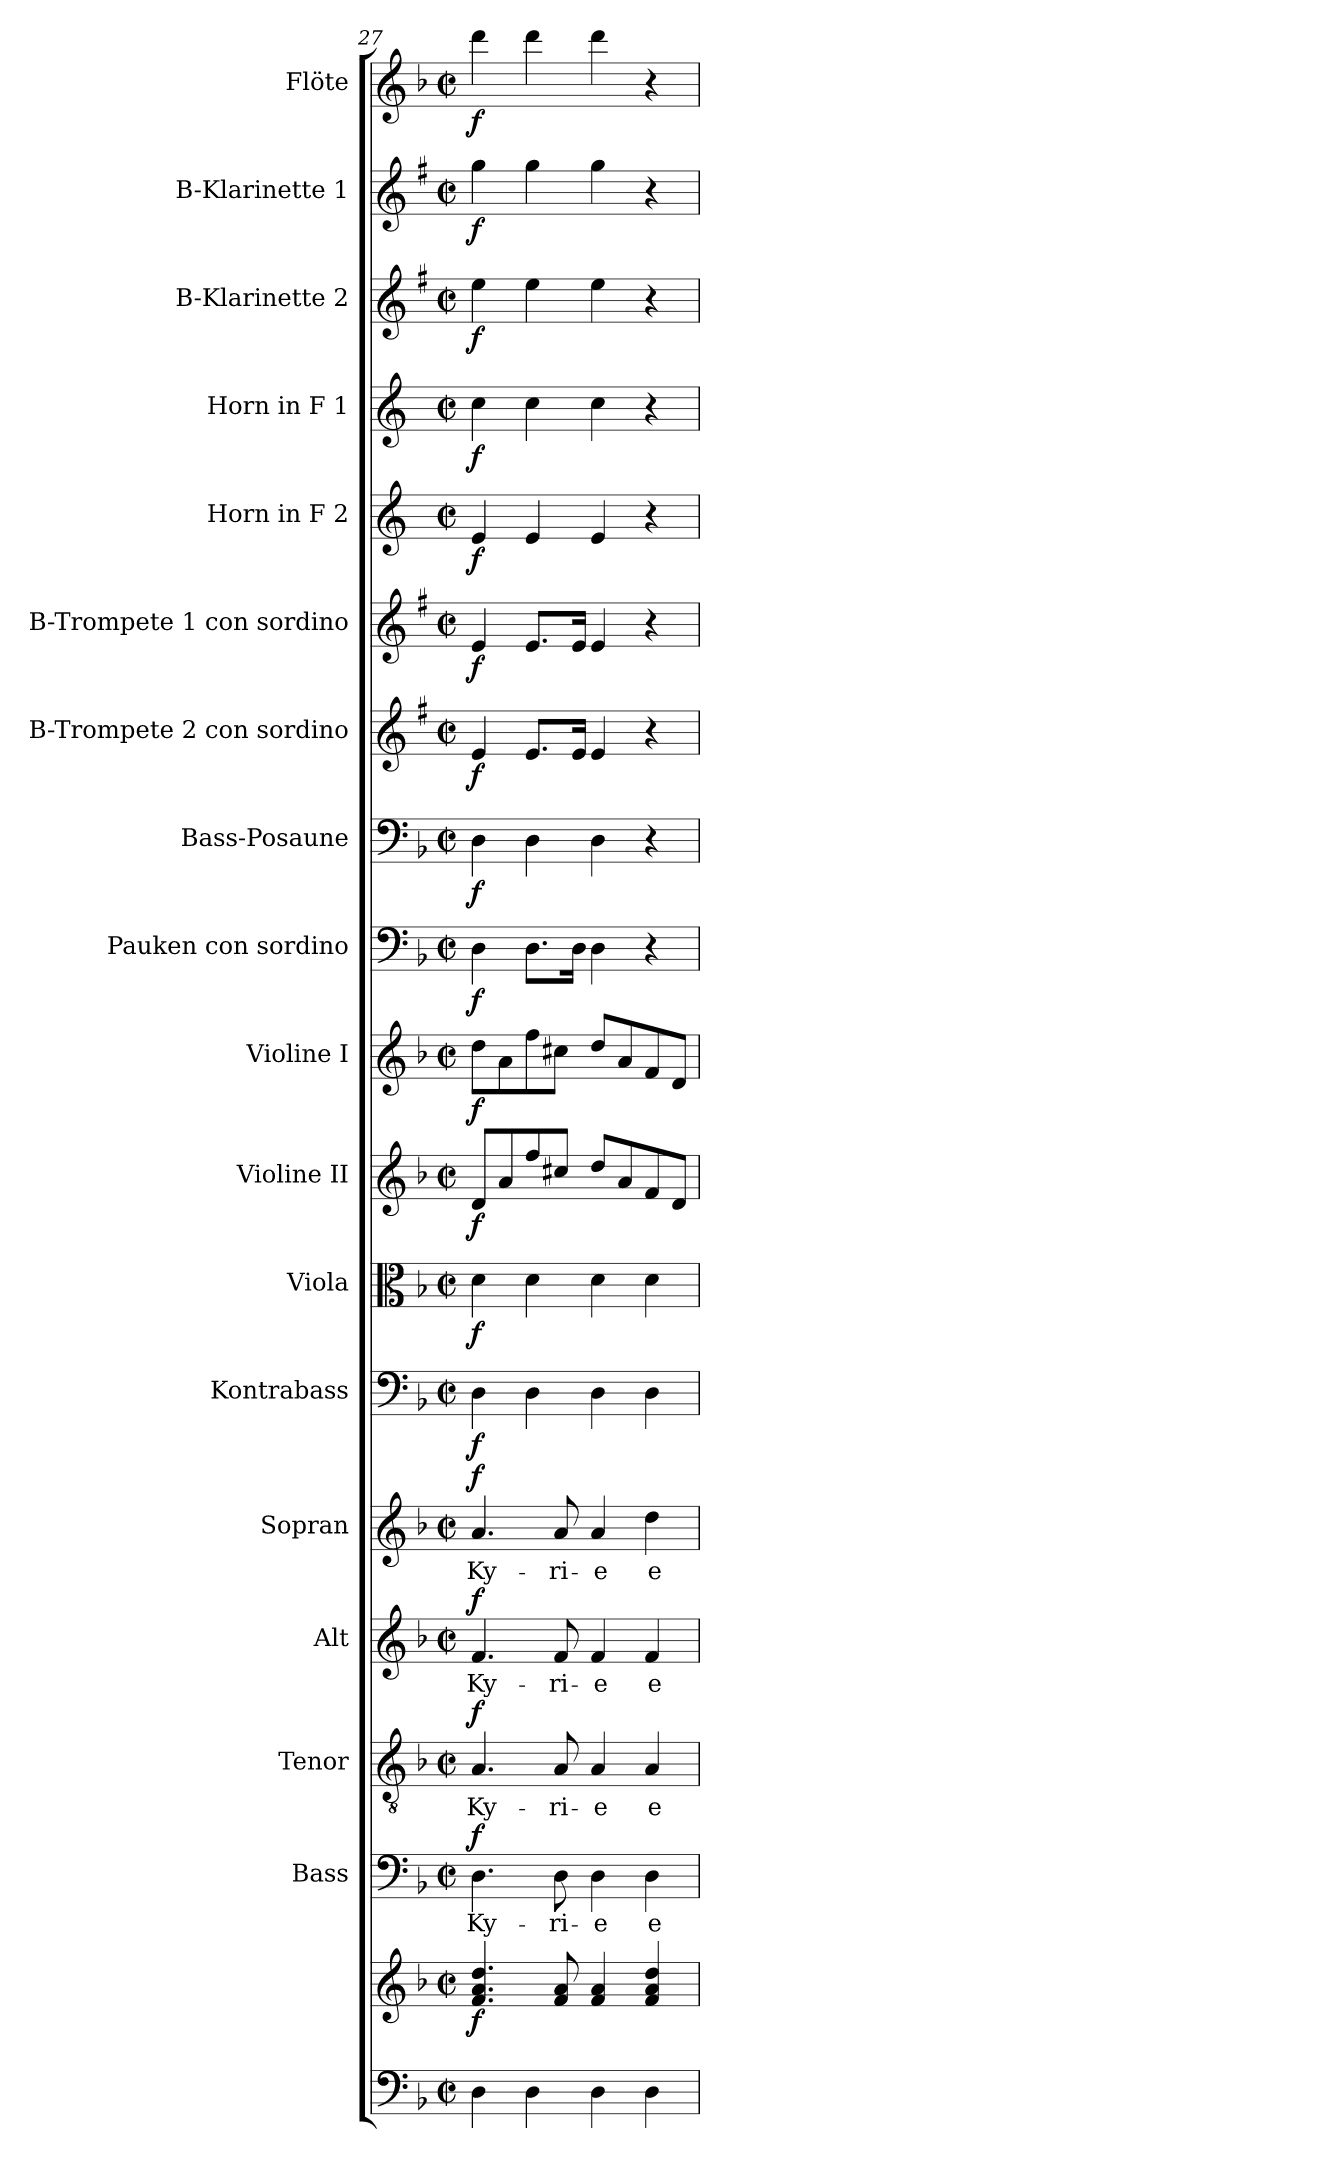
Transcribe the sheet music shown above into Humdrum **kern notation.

**kern	**kern	**dynam	**kern	**text	**dynam	**kern	**text	**dynam	**kern	**text	**dynam	**kern	**text	**dynam	**kern	**dynam	**kern	**dynam	**kern	**dynam	**kern	**dynam	**kern	**dynam	**kern	**dynam	**kern	**dynam	**kern	**dynam	**kern	**dynam	**kern	**dynam	**kern	**dynam	**kern	**dynam	**kern	**dynam
*part18	*part18	*part18	*part17	*part17	*part17	*part16	*part16	*part16	*part15	*part15	*part15	*part14	*part14	*part14	*part13	*part13	*part12	*part12	*part11	*part11	*part10	*part10	*part9	*part9	*part8	*part8	*part7	*part7	*part6	*part6	*part5	*part5	*part4	*part4	*part3	*part3	*part2	*part2	*part1	*part1
*staff19	*staff18	*staff18/19	*staff17	*staff17	*staff17	*staff16	*staff16	*staff16	*staff15	*staff15	*staff15	*staff14	*staff14	*staff14	*staff13	*staff13	*staff12	*staff12	*staff11	*staff11	*staff10	*staff10	*staff9	*staff9	*staff8	*staff8	*staff7	*staff7	*staff6	*staff6	*staff5	*staff5	*staff4	*staff4	*staff3	*staff3	*staff2	*staff2	*staff1	*staff1
*	*	*	*I"Bass	*	*	*I"Tenor	*	*	*I"Alt	*	*	*I"Sopran	*	*	*I"Kontrabass	*	*I"Viola	*	*I"Violine II	*	*I"Violine I	*	*I"Pauken con sordino	*	*I"Bass-Posaune	*	*I"B-Trompete 2 con sordino	*	*I"B-Trompete 1 con sordino	*	*I"Horn in F 2	*	*I"Horn in F 1	*	*I"B-Klarinette 2	*	*I"B-Klarinette 1	*	*I"Flöte	*
*	*	*	*I'B.	*	*	*I'T.	*	*	*I'A.	*	*	*I'S.	*	*	*I'Kb.	*	*I'Vla.	*	*I'Vl. II	*	*I'Vl. I	*	*I'Pk.	*	*I'B. Pos.	*	*I'B Trp. 2	*	*I'B Trp. 1	*	*	*	*	*	*I'B Kl. 2	*	*I'B Kl. 1	*	*I'Fl.	*
*clefF4	*clefG2	*	*clefF4	*	*	*clefGv2	*	*	*clefG2	*	*	*clefG2	*	*	*clefF4	*	*clefC3	*	*clefG2	*	*clefG2	*	*clefF4	*	*clefF4	*	*clefG2	*	*clefG2	*	*clefG2	*	*clefG2	*	*clefG2	*	*clefG2	*	*clefG2	*
*	*	*	*	*	*	*	*	*	*	*	*	*	*	*	*ITrd7c12	*	*	*	*	*	*	*	*	*	*	*	*ITrd1c2	*	*ITrd1c2	*	*ITrd4c7	*	*ITrd4c7	*	*ITrd1c2	*	*ITrd1c2	*	*	*
*k[b-]	*k[b-]	*	*k[b-]	*	*	*k[b-]	*	*	*k[b-]	*	*	*k[b-]	*	*	*k[b-]	*	*k[b-]	*	*k[b-]	*	*k[b-]	*	*k[b-]	*	*k[b-]	*	*k[b-]	*	*k[b-]	*	*k[b-]	*	*k[b-]	*	*k[b-]	*	*k[b-]	*	*k[b-]	*
*F:	*F:	*	*F:	*	*	*F:	*	*	*F:	*	*	*F:	*	*	*F:	*	*F:	*	*F:	*	*F:	*	*F:	*	*F:	*	*F:	*	*F:	*	*F:	*	*F:	*	*F:	*	*F:	*	*F:	*
*M2/2	*M2/2	*	*M2/2	*	*	*M2/2	*	*	*M2/2	*	*	*M2/2	*	*	*M2/2	*	*M2/2	*	*M2/2	*	*M2/2	*	*M2/2	*	*M2/2	*	*M2/2	*	*M2/2	*	*M2/2	*	*M2/2	*	*M2/2	*	*M2/2	*	*M2/2	*
*met(c|)	*met(c|)	*	*met(c|)	*	*	*met(c|)	*	*	*met(c|)	*	*	*met(c|)	*	*	*met(c|)	*	*met(c|)	*	*met(c|)	*	*met(c|)	*	*met(c|)	*	*met(c|)	*	*met(c|)	*	*met(c|)	*	*met(c|)	*	*met(c|)	*	*met(c|)	*	*met(c|)	*	*met(c|)	*
=27	=27	=27	=27	=27	=27	=27	=27	=27	=27	=27	=27	=27	=27	=27	=27	=27	=27	=27	=27	=27	=27	=27	=27	=27	=27	=27	=27	=27	=27	=27	=27	=27	=27	=27	=27	=27	=27	=27	=27	=27
!	!	!LO:DY:b	!	!LO:LY:b	!LO:DY:a	!	!LO:LY:b	!LO:DY:a	!	!LO:LY:b	!LO:DY:a	!	!LO:LY:b	!LO:DY:a	!	!LO:DY:b	!	!LO:DY:b	!	!LO:DY:b	!	!LO:DY:b	!	!LO:DY:b	!	!LO:DY:b	!	!LO:DY:b	!	!LO:DY:b	!	!LO:DY:b	!	!LO:DY:b	!	!LO:DY:b	!	!LO:DY:b	!	!LO:DY:b
4D\	4.f/ 4.a/ 4.dd/	f	4.D\	Ky-	f	4.A/	Ky-	f	4.f/	Ky-	f	4.a/	Ky-	f	4DD\	f	4d\	f	8d/L	f	8dd\L	f	4D\	f	4D\	f	4d/	f	4d/	f	4A/	f	4f\	f	4dd\	f	4ff\	f	4ddd\	f
.	.	.	.	.	.	.	.	.	.	.	.	.	.	.	.	.	.	.	8a/	.	8a\	.	.	.	.	.	.	.	.	.	.	.	.	.	.	.	.	.	.	.
4D\	.	.	.	.	.	.	.	.	.	.	.	.	.	.	4DD\	.	4d\	.	8ff/	.	8ff\	.	8.D\L	.	4D\	.	8.d/L	.	8.d/L	.	4A/	.	4f\	.	4dd\	.	4ff\	.	4ddd\	.
!	!	!	!	!LO:LY:b	!	!	!LO:LY:b	!	!	!LO:LY:b	!	!	!LO:LY:b	!	!	!	!	!	!	!	!	!	!	!	!	!	!	!	!	!	!	!	!	!	!	!	!	!	!	!
.	8f/ 8a/	.	8D\	-ri-	.	8A/	-ri-	.	8f/	-ri-	.	8a/	-ri-	.	.	.	.	.	8cc#X/J	.	8cc#X\J	.	.	.	.	.	.	.	.	.	.	.	.	.	.	.	.	.	.	.
.	.	.	.	.	.	.	.	.	.	.	.	.	.	.	.	.	.	.	.	.	.	.	16D\Jk	.	.	.	16d/Jk	.	16d/Jk	.	.	.	.	.	.	.	.	.	.	.
!	!	!	!	!LO:LY:b	!	!	!LO:LY:b	!	!	!LO:LY:b	!	!	!LO:LY:b	!	!	!	!	!	!	!	!	!	!	!	!	!	!	!	!	!	!	!	!	!	!	!	!	!	!	!
4D\	4f/ 4a/	.	4D\	-e	.	4A/	-e	.	4f/	-e	.	4a/	-e	.	4DD\	.	4d\	.	8dd/L	.	8dd/L	.	4D\	.	4D\	.	4d/	.	4d/	.	4A/	.	4f\	.	4dd\	.	4ff\	.	4ddd\	.
.	.	.	.	.	.	.	.	.	.	.	.	.	.	.	.	.	.	.	8a/	.	8a/	.	.	.	.	.	.	.	.	.	.	.	.	.	.	.	.	.	.	.
!	!	!	!	!LO:LY:b	!	!	!LO:LY:b	!	!	!LO:LY:b	!	!	!LO:LY:b	!	!	!	!	!	!	!	!	!	!	!	!	!	!	!	!	!	!	!	!	!	!	!	!	!	!	!
4D\	4f/ 4a/ 4dd/	.	4D\	e-	.	4A/	e-	.	4f/	e-	.	4dd\	e-	.	4DD\	.	4d\	.	8f/	.	8f/	.	4r	.	4r	.	4r	.	4r	.	4r	.	4r	.	4r	.	4r	.	4r	.
.	.	.	.	.	.	.	.	.	.	.	.	.	.	.	.	.	.	.	8d/J	.	8d/J	.	.	.	.	.	.	.	.	.	.	.	.	.	.	.	.	.	.	.
=	=	=	=	=	=	=	=	=	=	=	=	=	=	=	=	=	=	=	=	=	=	=	=	=	=	=	=	=	=	=	=	=	=	=	=	=	=	=	=	=
*-	*-	*-	*-	*-	*-	*-	*-	*-	*-	*-	*-	*-	*-	*-	*-	*-	*-	*-	*-	*-	*-	*-	*-	*-	*-	*-	*-	*-	*-	*-	*-	*-	*-	*-	*-	*-	*-	*-	*-	*-
